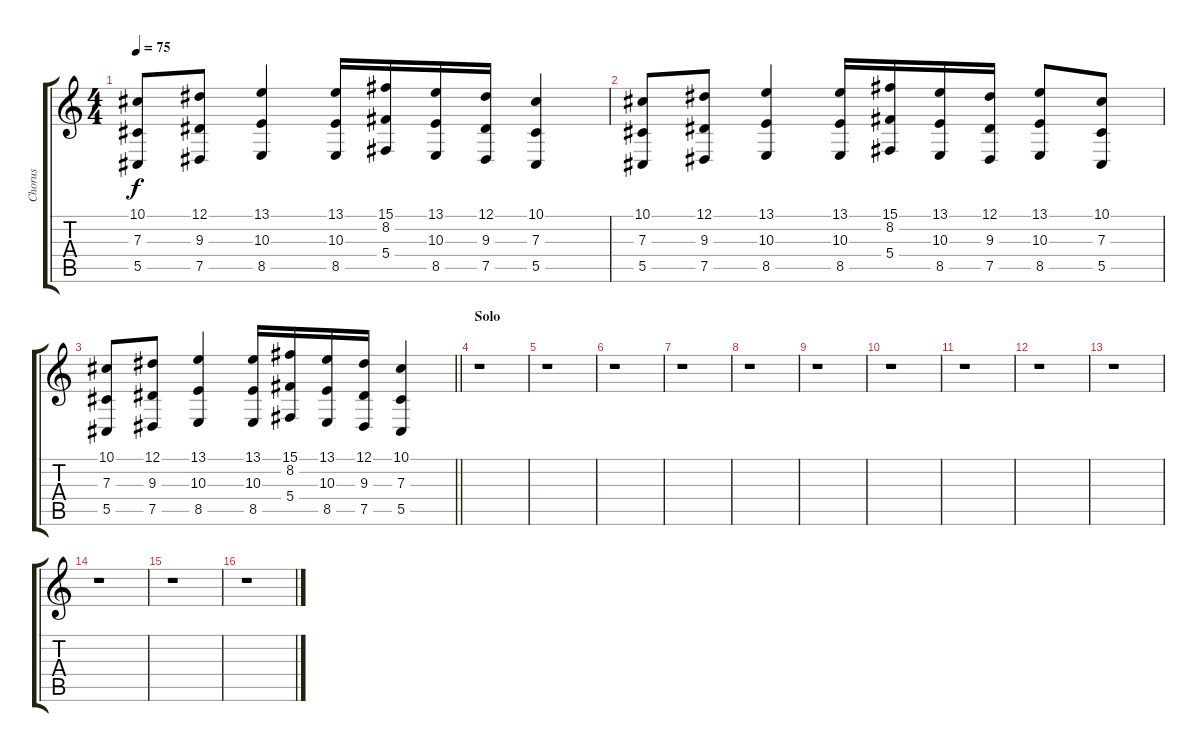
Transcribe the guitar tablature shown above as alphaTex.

\track ("Chorus" "Chorus") {instrument choiraahs}
\staff {score tabs}
\tuning (Eb4 Bb3 Gb3 Db3 Ab2 Eb2) {hide}
\ts (4 4)
\tempo 75
\clef g2
\ks c
(10.1 7.3 5.5).8{dy f} (12.1 9.3 7.5).8 (13.1 10.3 8.5).4 (13.1 10.3 8.5).16 (15.1 8.2 5.4).16 (13.1 10.3 8.5).16 (12.1 9.3 7.5).16 (10.1 7.3 5.5).4 |
(10.1 7.3 5.5).8 (12.1 9.3 7.5).8 (13.1 10.3 8.5).4 (13.1 10.3 8.5).16 (15.1 8.2 5.4).16 (13.1 10.3 8.5).16 (12.1 9.3 7.5).16 (13.1 10.3 8.5).8 (10.1 7.3 5.5).8 |
\barLineRight lightlight
(10.1 7.3 5.5).8 (12.1 9.3 7.5).8 (13.1 10.3 8.5).4 (13.1 10.3 8.5).16 (15.1 8.2 5.4).16 (13.1 10.3 8.5).16 (12.1 9.3 7.5).16 (10.1 7.3 5.5).4 |
\section ("" "Solo")
r.1 |
r.1 |
r.1 |
r.1 |
r.1 |
r.1 |
r.1 |
r.1 |
r.1 |
r.1 |
r.1 |
r.1 |
r.1
